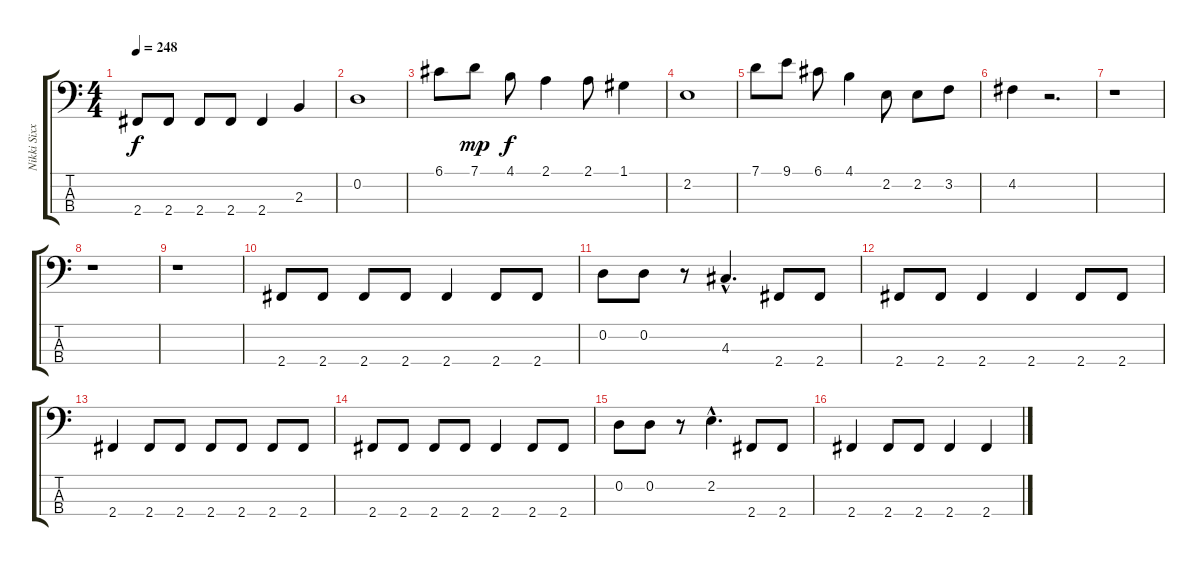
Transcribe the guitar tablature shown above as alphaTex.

\track ("Nikki Sixx" "Nikki Sixx") {instrument electricbasspick}
\staff {score tabs}
\tuning (G2 D2 A1 E1) {hide}
\ts (4 4)
\tempo 248
\clef f4
\ks c
2.4.8{dy f} 2.4.8 2.4.8 2.4.8 2.4.4 2.3.4 |
0.2.1 |
6.1.8 7.1.8{dy mp} 4.1.8{dy f} 2.1.4 2.1.8 1.1.4 |
2.2.1 |
7.1.8 9.1.8 6.1.8 4.1.4 2.2.8 2.2.8 3.2.8 |
4.2.4 r.2{d} |
r.1 |
r.1 |
r.1 |
2.4.8 2.4.8 2.4.8 2.4.8 2.4.4 2.4.8 2.4.8 |
0.2.8 0.2.8 r.8 4.3{hac}.4{d} 2.4.8 2.4.8 |
2.4.8 2.4.8 2.4.4 2.4.4 2.4.8 2.4.8 |
2.4.4 2.4.8 2.4.8 2.4.8 2.4.8 2.4.8 2.4.8 |
2.4.8 2.4.8 2.4.8 2.4.8 2.4.4 2.4.8 2.4.8 |
0.2.8 0.2.8 r.8 2.2{hac}.4{d} 2.4.8 2.4.8 |
2.4.4 2.4.8 2.4.8 2.4.4 2.4.4
